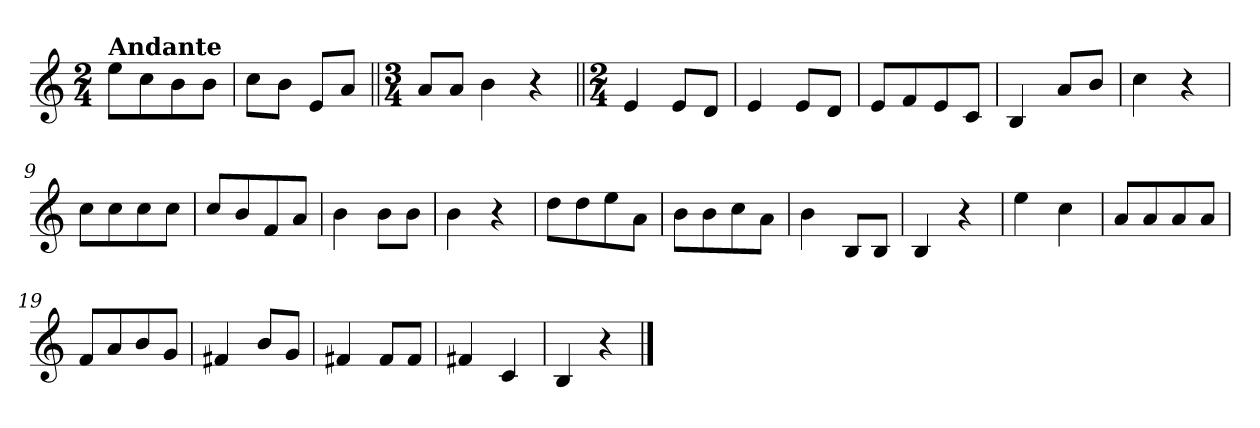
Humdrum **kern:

**kern
*part1
*staff1
*clefG2
*k[]
*C:
*M2/4
=1
!LO:TX:a:B:t=Andante
8eeL
8cc
8b
8bJ
=2
8ccL
8bJ
8eL
8aJ
=3||
*M3/4
8aL
8aJ
4b
4r
=4||
*M2/4
4e
8eL
8dJ
=5
4e
8eL
8dJ
=6
8eL
8f
8e
8cJ
=7
4B
8aL
8bJ
=8
4cc
4r
=9
8ccL
8cc
8cc
8ccJ
=10
8ccL
8b
8f
8aJ
=11
4b
8bL
8bJ
=12
4b
4r
=13
8ddL
8dd
8ee
8aJ
=14
8bL
8b
8cc
8aJ
=15
4b
8BL
8BJ
=16
4B
4r
=17
4ee
4cc
=18
8aL
8a
8a
8aJ
=19
8fL
8a
8b
8gJ
=20
4f#X
8bL
8gJ
=21
4f#X
8f#L
8f#J
=22
4f#X
4c
=23
4B
4r
==
*-
